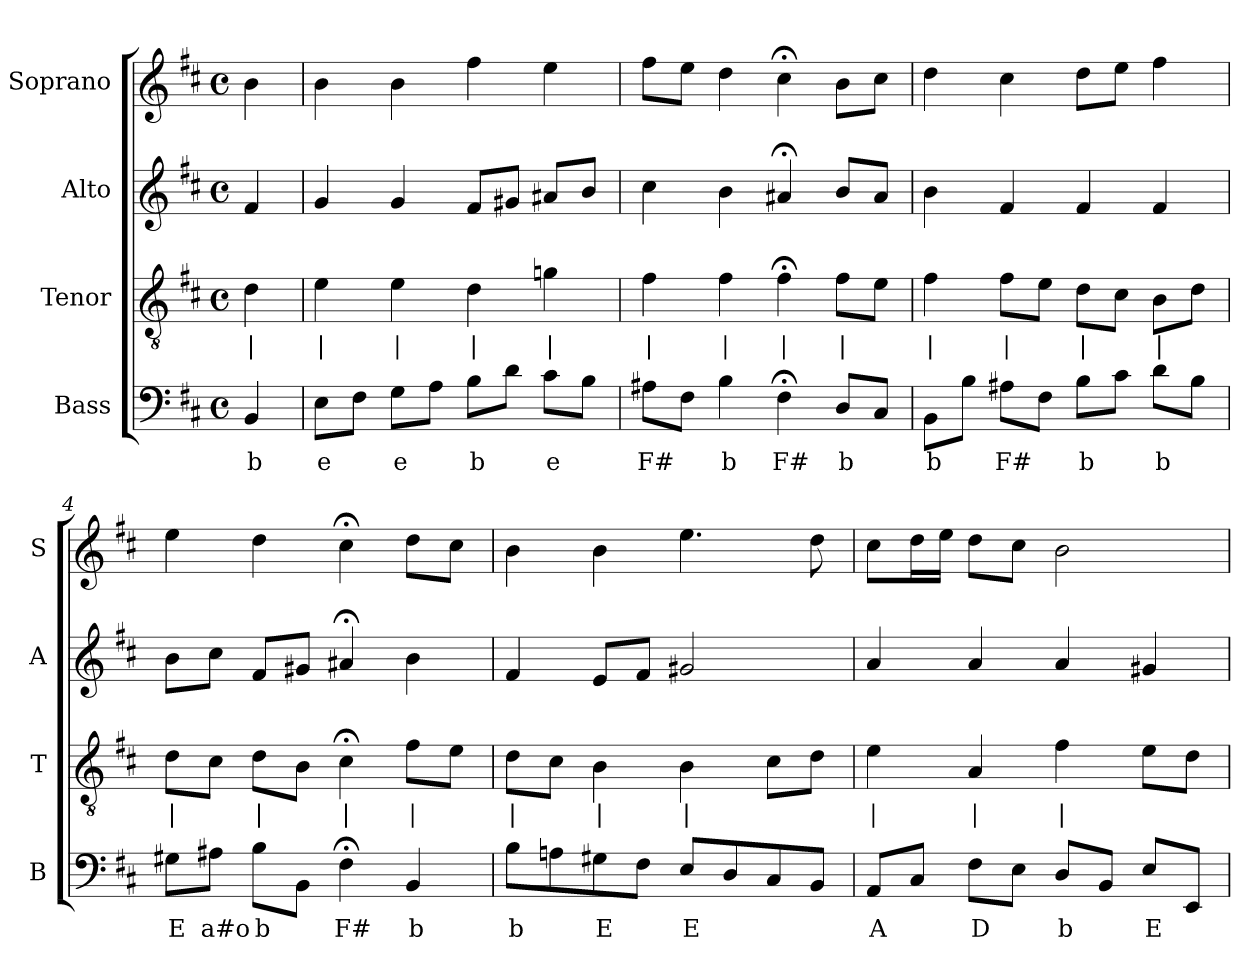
**kern	**text	**kern	**text	**kern	**kern
*part4	*part4	*part3	*part3	*part2	*part1
*staff4	*staff4	*staff3	*staff3	*staff2	*staff1
*I"Bass	*	*I"Tenor	*	*I"Alto	*I"Soprano
*I'B	*	*I'T	*	*I'A	*I'S
*clefF4	*	*clefGv2	*	*clefG2	*clefG2
*k[f#c#]	*	*k[f#c#]	*	*k[f#c#]	*k[f#c#]
*b:	*	*b:	*	*b:	*b:
*M4/4	*	*M4/4	*	*M4/4	*M4/4
*met(c)	*	*met(c)	*	*met(c)	*met(c)
*MM100	*	*MM100	*	*MM100	*MM100
=	=	=	=	=	=
4BB	b	4d	|	4f#	4b
=1	=1	=1	=1	=1	=1
8EL	e	4e	|	4g	4b
8F#J	.	.	.	.	.
8GL	e	4e	|	4g	4b
8AJ	.	.	.	.	.
8BL	b	4d	|	8f#L	4ff#
8dJ	.	.	.	8g#XJ	.
8c#L	e	4gn	|	8a#XL	4ee
8BJ	.	.	.	8bJ	.
=2	=2	=2	=2	=2	=2
8A#XL	F#	4f#	|	4cc#	8ff#L
8F#J	.	.	.	.	8eeJ
4B	b	4f#	|	4b	4dd
4F#;<	F#	4f#;<	|	4a#X;<	4cc#;<
8DL	b	8f#L	|	8bL	8bL
8C#J	.	8eJ	.	8a#J	8cc#J
=3	=3	=3	=3	=3	=3
8BBL	b	4f#	|	4b	4dd
8BJ	.	.	.	.	.
8A#XL	F#	8f#L	|	4f#	4cc#
8F#J	.	8eJ	.	.	.
8BL	b	8dL	|	4f#	8ddL
8c#J	.	8c#J	.	.	8eeJ
8dL	b	8BL	|	4f#	4ff#
8BJ	.	8dJ	.	.	.
=4	=4	=4	=4	=4	=4
8G#XL	E	8dL	|	8bL	4ee
8A#XJ	a#o	8c#J	.	8cc#J	.
8BL	b	8dL	|	8f#L	4dd
8BBJ	.	8BJ	.	8g#XJ	.
4F#;<	F#	4c#;<	|	4a#X;<	4cc#;<
4BB	b	8f#L	|	4b	8ddL
.	.	8eJ	.	.	8cc#J
=5	=5	=5	=5	=5	=5
8BL	b	8dL	|	4f#	4b
8An	.	8c#J	.	.	.
8G#X	E	4B	|	8eL	4b
8F#J	.	.	.	8f#J	.
8EL	E	4B	|	2g#X	4.ee
8D	.	.	.	.	.
8C#	.	8c#L	.	.	.
8BBJ	.	8dJ	.	.	8dd
=6	=6	=6	=6	=6	=6
8AAL	A	4e	|	4a	8cc#L
8C#J	.	.	.	.	16ddL
.	.	.	.	.	16eeJJ
8F#L	D	4A	|	4a	8ddL
8EJ	.	.	.	.	8cc#J
8DL	b	4f#	|	4a	2b
8BBJ	.	.	.	.	.
8EL	E	8eL	.	4g#X	.
8EEJ	.	8dJ	.	.	.
=	=	=	=	=	=
*-	*-	*-	*-	*-	*-
